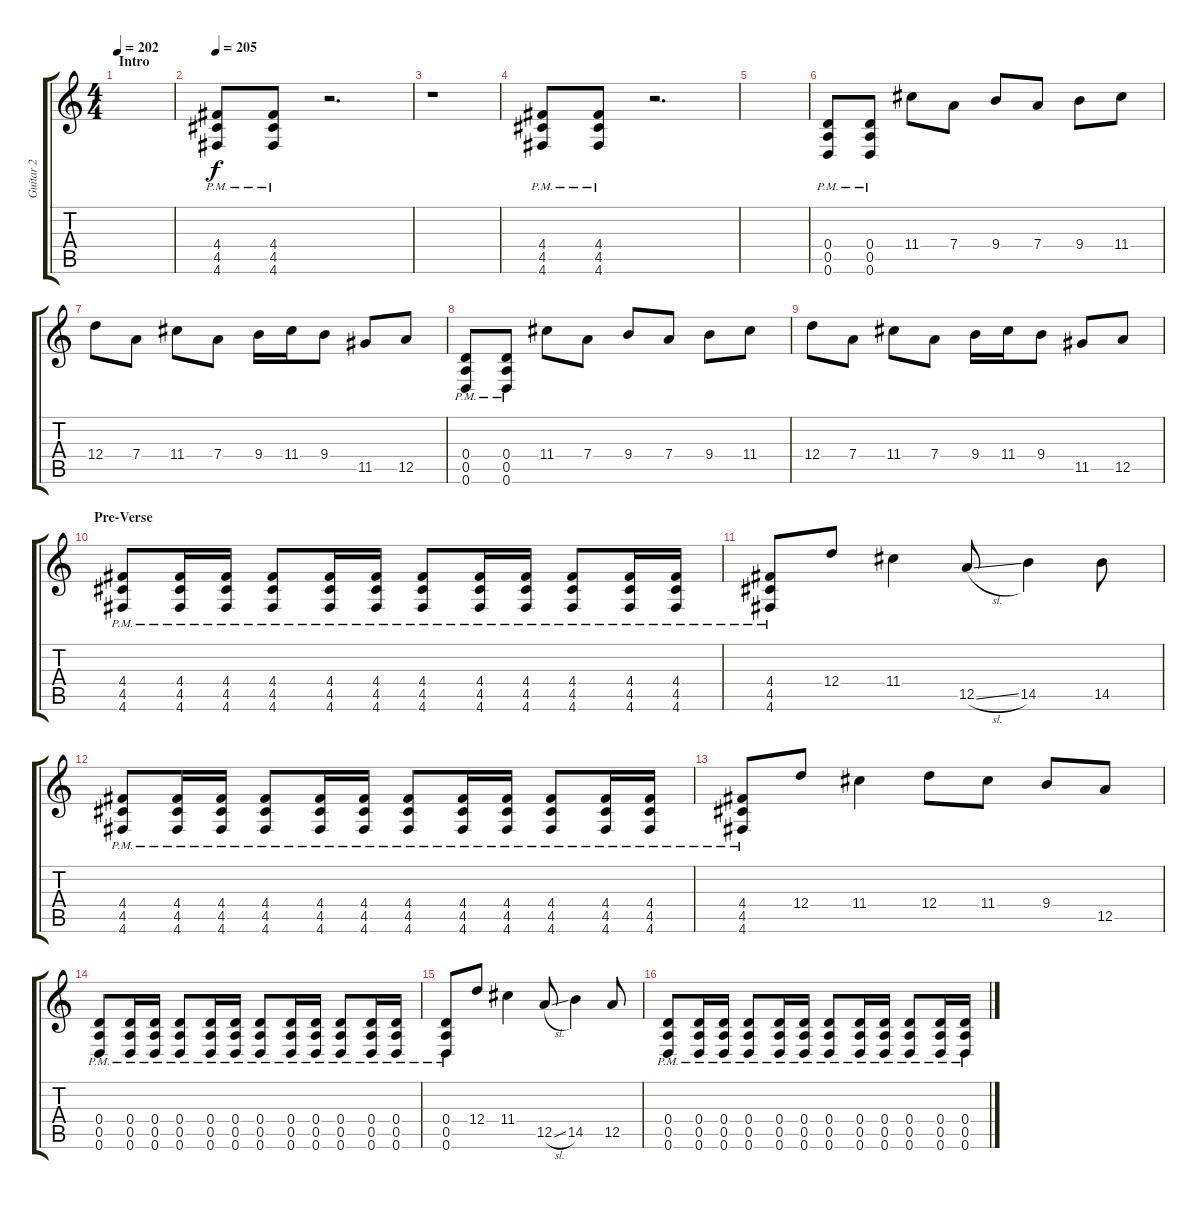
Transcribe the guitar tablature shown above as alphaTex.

\track ("Guitar 2" "Guitar 2") {instrument distortionguitar}
\staff {score tabs}
\tuning (E4 B3 G3 D3 A2 D2) {hide}
\ts (4 4)
\section ("" "Intro")
\tempo 202
\tempo 220
\tempo 202
\clef g2
\ks c
|
\tempo 202
\tempo 205
(4.4{pm} 4.5{pm} 4.6{pm}).8 (4.4{pm} 4.5{pm} 4.6{pm}).8 r.2{d} |
r.1 |
(4.4{pm} 4.5{pm} 4.6{pm}).8 (4.4{pm} 4.5{pm} 4.6{pm}).8 r.2{d} |
|
(0.4{pm} 0.5{pm} 0.6{pm}).8 (0.4{pm} 0.5{pm} 0.6{pm}).8 11.4.8 7.4.8 9.4.8 7.4.8 9.4.8 11.4.8 |
12.4.8 7.4.8 11.4.8 7.4.8 9.4.16 11.4.16 9.4.8 11.5.8 12.5.8 |
(0.4{pm} 0.5{pm} 0.6{pm}).8 (0.4{pm} 0.5{pm} 0.6{pm}).8 11.4.8 7.4.8 9.4.8 7.4.8 9.4.8 11.4.8 |
12.4.8 7.4.8 11.4.8 7.4.8 9.4.16 11.4.16 9.4.8 11.5.8 12.5.8 |
\section ("" "Pre-Verse")
(4.4{pm} 4.5{pm} 4.6{pm}).8{volume 10} (4.4{pm} 4.5{pm} 4.6{pm}).16 (4.4{pm} 4.5{pm} 4.6{pm}).16 (4.4{pm} 4.5{pm} 4.6{pm}).8 (4.4{pm} 4.5{pm} 4.6{pm}).16 (4.4{pm} 4.5{pm} 4.6{pm}).16 (4.4{pm} 4.5{pm} 4.6{pm}).8 (4.4{pm} 4.5{pm} 4.6{pm}).16 (4.4{pm} 4.5{pm} 4.6{pm}).16 (4.4{pm} 4.5{pm} 4.6{pm}).8 (4.4{pm} 4.5{pm} 4.6{pm}).16 (4.4{pm} 4.5{pm} 4.6{pm}).16 |
(4.4{pm} 4.5{pm} 4.6{pm}).8 12.4.8 11.4.4 12.5{sl}.8 14.5.4 14.5.8 |
(4.4{pm} 4.5{pm} 4.6{pm}).8 (4.4{pm} 4.5{pm} 4.6{pm}).16 (4.4{pm} 4.5{pm} 4.6{pm}).16 (4.4{pm} 4.5{pm} 4.6{pm}).8 (4.4{pm} 4.5{pm} 4.6{pm}).16 (4.4{pm} 4.5{pm} 4.6{pm}).16 (4.4{pm} 4.5{pm} 4.6{pm}).8 (4.4{pm} 4.5{pm} 4.6{pm}).16 (4.4{pm} 4.5{pm} 4.6{pm}).16 (4.4{pm} 4.5{pm} 4.6{pm}).8 (4.4{pm} 4.5{pm} 4.6{pm}).16 (4.4{pm} 4.5{pm} 4.6{pm}).16 |
(4.4{pm} 4.5{pm} 4.6{pm}).8 12.4.8 11.4.4 12.4.8 11.4.8 9.4.8 12.5.8 |
(0.4{pm} 0.5{pm} 0.6{pm}).8 (0.4{pm} 0.5{pm} 0.6{pm}).16 (0.4{pm} 0.5{pm} 0.6{pm}).16 (0.4{pm} 0.5{pm} 0.6{pm}).8 (0.4{pm} 0.5{pm} 0.6{pm}).16 (0.4{pm} 0.5{pm} 0.6{pm}).16 (0.4{pm} 0.5{pm} 0.6{pm}).8 (0.4{pm} 0.5{pm} 0.6{pm}).16 (0.4{pm} 0.5{pm} 0.6{pm}).16 (0.4{pm} 0.5{pm} 0.6{pm}).8 (0.4{pm} 0.5{pm} 0.6{pm}).16 (0.4{pm} 0.5{pm} 0.6{pm}).16 |
(0.4{pm} 0.5{pm} 0.6{pm}).8 12.4.8 11.4.4 12.5{sl}.8 14.5.4 12.5.8 |
(0.4{pm} 0.5{pm} 0.6{pm}).8 (0.4{pm} 0.5{pm} 0.6{pm}).16 (0.4{pm} 0.5{pm} 0.6{pm}).16 (0.4{pm} 0.5{pm} 0.6{pm}).8 (0.4{pm} 0.5{pm} 0.6{pm}).16 (0.4{pm} 0.5{pm} 0.6{pm}).16 (0.4{pm} 0.5{pm} 0.6{pm}).8 (0.4{pm} 0.5{pm} 0.6{pm}).16 (0.4{pm} 0.5{pm} 0.6{pm}).16 (0.4{pm} 0.5{pm} 0.6{pm}).8 (0.4{pm} 0.5{pm} 0.6{pm}).16 (0.4{pm} 0.5{pm} 0.6{pm}).16
